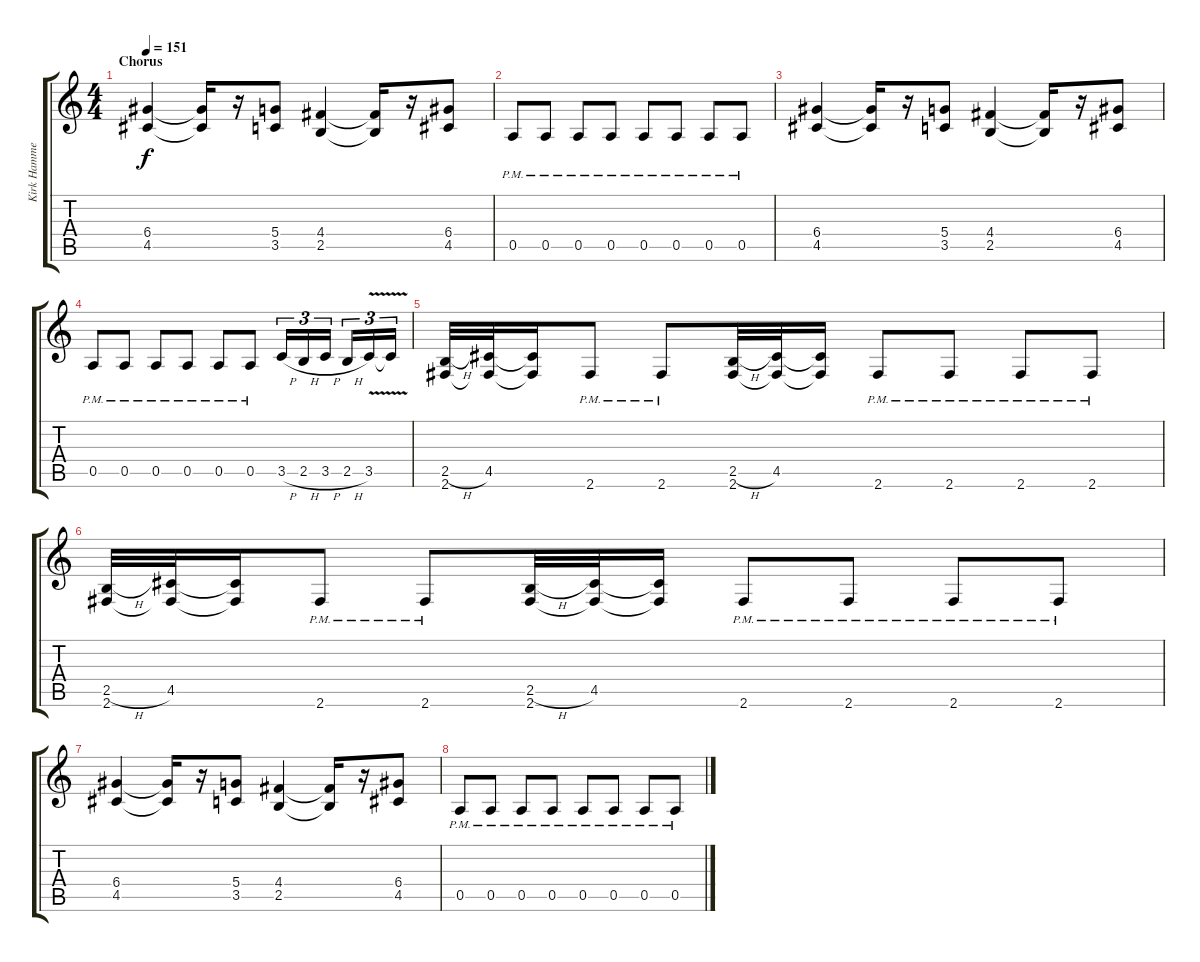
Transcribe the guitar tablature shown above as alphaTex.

\track ("Kirk Hammet" "Kirk Hamme") {instrument distortionguitar}
\staff {score tabs}
\tuning (E4 B3 G3 D3 A2 E2) {hide}
\ts (4 4)
\section ("" "Chorus")
\tempo 151
\clef g2
\ks c
(6.4 4.5).4{dy f} (6.4{t} 4.5{t}).16 r.16 (5.4 3.5).8 (4.4 2.5).4 (4.4{t} 2.5{t}).16 r.16 (6.4 4.5).8 |
0.5{pm}.8 0.5{pm}.8 0.5{pm}.8 0.5{pm}.8 0.5{pm}.8 0.5{pm}.8 0.5{pm}.8 0.5{pm}.8 |
(6.4 4.5).4 (6.4{t} 4.5{t}).16 r.16 (5.4 3.5).8 (4.4 2.5).4 (4.4{t} 2.5{t}).16 r.16 (6.4 4.5).8 |
0.5{pm}.8 0.5{pm}.8 0.5{pm}.8 0.5{pm}.8 0.5{pm}.8 0.5{pm}.8 3.5{h}.16{tu (3 2)} 2.5{h}.16{tu (3 2)} 3.5{h}.16{tu (3 2) beam splitsecondary} 2.5{h}.16{tu (3 2)} 3.5{v}.16{tu (3 2)} 3.5{t}.16{tu (3 2)} |
(2.5{h} 2.6).32 (4.5 2.6{t}).32 (4.5{t} 2.6{t}).16 2.6{pm}.8 2.6{pm}.8 (2.5{h} 2.6).32 (4.5 2.6{t}).32 (4.5{t} 2.6{t}).16 2.6{pm}.8 2.6{pm}.8 2.6{pm}.8 2.6{pm}.8 |
(2.5{h} 2.6).32 (4.5 2.6{t}).32 (4.5{t} 2.6{t}).16 2.6{pm}.8 2.6{pm}.8 (2.5{h} 2.6).32 (4.5 2.6{t}).32 (4.5{t} 2.6{t}).16 2.6{pm}.8 2.6{pm}.8 2.6{pm}.8 2.6{pm}.8 |
(6.4 4.5).4 (6.4{t} 4.5{t}).16 r.16 (5.4 3.5).8 (4.4 2.5).4 (4.4{t} 2.5{t}).16 r.16 (6.4 4.5).8 |
0.5{pm}.8 0.5{pm}.8 0.5{pm}.8 0.5{pm}.8 0.5{pm}.8 0.5{pm}.8 0.5{pm}.8 0.5{pm}.8
